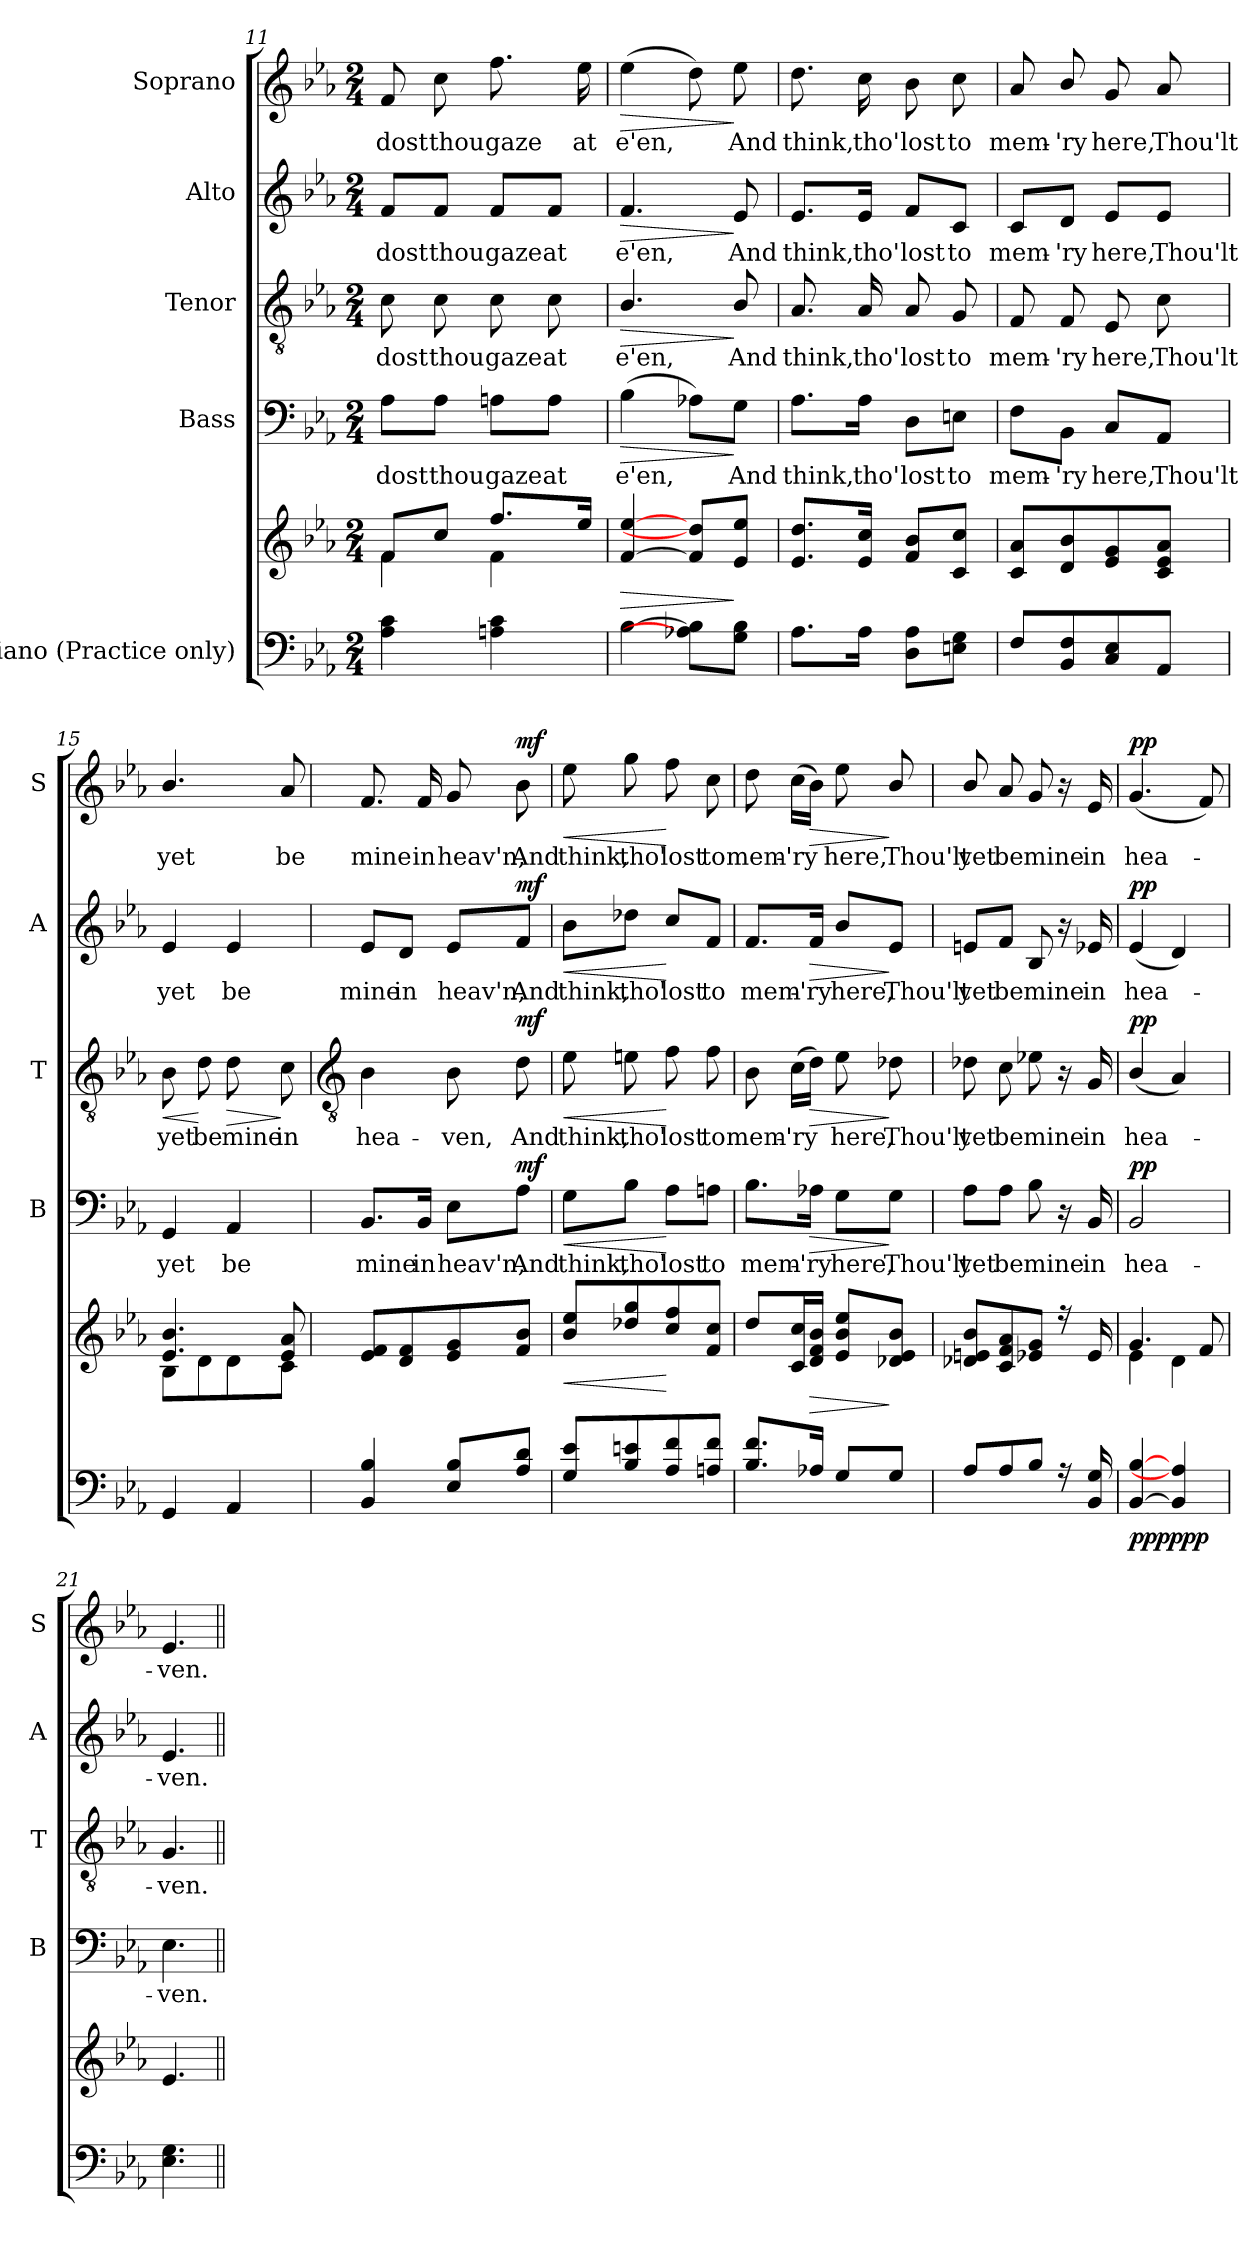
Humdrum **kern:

**kern	**kern	**dynam	**kern	**text	**dynam	**kern	**text	**dynam	**kern	**text	**dynam	**kern	**text	**dynam
*part5	*part5	*part5	*part4	*part4	*part4	*part3	*part3	*part3	*part2	*part2	*part2	*part1	*part1	*part1
*staff6	*staff5	*staff5/6	*staff4	*staff4	*staff4	*staff3	*staff3	*staff3	*staff2	*staff2	*staff2	*staff1	*staff1	*staff1
*I"Piano (Practice only)	*	*	*I"Bass	*	*	*I"Tenor	*	*	*I"Alto	*	*	*I"Soprano	*	*
*	*	*	*I'B	*	*	*I'T	*	*	*I'A	*	*	*I'S	*	*
*clefF4	*clefG2	*	*clefF4	*	*	*clefGv2	*	*	*clefG2	*	*	*clefG2	*	*
*k[b-e-a-]	*k[b-e-a-]	*	*k[b-e-a-]	*	*	*k[b-e-a-]	*	*	*k[b-e-a-]	*	*	*k[b-e-a-]	*	*
*E-:	*E-:	*	*E-:	*	*	*E-:	*	*	*E-:	*	*	*E-:	*	*
*M2/4	*M2/4	*	*M2/4	*	*	*M2/4	*	*	*M2/4	*	*	*M2/4	*	*
=11	=11	=11	=11	=11	=11	=11	=11	=11	=11	=11	=11	=11	=11	=11
*	*^	*	*	*	*	*	*	*	*	*	*	*	*	*
!	!	!	!	!	!LO:LY:b	!	!	!LO:LY:b	!	!	!LO:LY:b	!	!	!LO:LY:b	!
4A- 4c	8f/L	4f\	.	8A-\L	dost	.	8c	dost	.	8f/L	dost	.	8f	dost	.
!	!	!	!	!	!LO:LY:b	!	!	!LO:LY:b	!	!	!LO:LY:b	!	!	!LO:LY:b	!
.	8cc/J	.	.	8A-\J	thou	.	8c	thou	.	8f/J	thou	.	8cc	thou	.
!	!	!	!	!	!LO:LY:b	!	!	!LO:LY:b	!	!	!LO:LY:b	!	!	!LO:LY:b	!
4An 4c	8.ff/L	4f\	.	8An\L	gaze	.	8c	gaze	.	8f/L	gaze	.	8.ff	gaze	.
!	!	!	!	!	!LO:LY:b	!	!	!LO:LY:b	!	!	!LO:LY:b	!	!	!	!
.	.	.	.	8A\J	at	.	8c	at	.	8f/J	at	.	.	.	.
!	!	!	!	!	!	!	!	!	!	!	!	!	!	!LO:LY:b	!
.	16ee-/J	.	.	.	.	.	.	.	.	.	.	.	16ee-	at	.
=12	=12	=12	=12	=12	=12	=12	=12	=12	=12	=12	=12	=12	=12	=12	=12
!	!	!LO:N:vis=1	!LO:HP:b	!	!LO:LY:b	!LO:HP:b	!	!LO:LY:b	!LO:HP:b	!	!LO:LY:b	!LO:HP:b	!	!LO:LY:b	!LO:HP:b
[4B-	[4f/ [4ee-/	2ryy	>	(>4B-	e'en,	>	4.B-/	e'en,	>	4.f	e'en,	>	(>4ee-	e'en,	>
8A-X] 8B-]L	8f/] 8dd/]L	.	.	8A-X\L)	.	.	.	.	.	.	.	.	8dd)	.	.
!	!	!	!	!	!LO:LY:b	!	!	!LO:LY:b	!	!	!LO:LY:b	!	!	!LO:LY:b	!
8G 8B-J	8e-/ 8ee-/J	.	]	8G\J	And	]	8B-/	And	]	8e-	And	]	8ee-	And	]
=13	=13	=13	=13	=13	=13	=13	=13	=13	=13	=13	=13	=13	=13	=13	=13
!	!	!LO:N:vis=1	!	!	!LO:LY:b	!	!	!LO:LY:b	!	!	!LO:LY:b	!	!	!LO:LY:b	!
8.A-L	8.e-/ 8.dd/L	2ryy	.	8.A-\L	think,	.	8.A-	think,	.	8.e-/L	think,	.	8.dd	think,	.
!	!	!	!	!	!LO:LY:b	!	!	!LO:LY:b	!	!	!LO:LY:b	!	!	!LO:LY:b	!
16A-J	16e-/ 16cc/J	.	.	16A-\Jk	tho'	.	16A-	tho'	.	16e-/Jk	tho'	.	16cc	tho'	.
!	!	!	!	!	!LO:LY:b	!	!	!LO:LY:b	!	!	!LO:LY:b	!	!	!LO:LY:b	!
8D 8A-L	8f/ 8b-/L	.	.	8D\L	lost	.	8A-	lost	.	8f/L	lost	.	8b-	lost	.
!	!	!	!	!	!LO:LY:b	!	!	!LO:LY:b	!	!	!LO:LY:b	!	!	!LO:LY:b	!
8En 8GJ	8c/ 8cc/J	.	.	8En\J	to	.	8G	to	.	8c/J	to	.	8cc	to	.
=14	=14	=14	=14	=14	=14	=14	=14	=14	=14	=14	=14	=14	=14	=14	=14
!	!	!LO:N:vis=1	!	!	!LO:LY:b	!	!	!LO:LY:b	!	!	!LO:LY:b	!	!	!LO:LY:b	!
8FL	8c/ 8a-/L	2ryy	.	8F\L	mem-	.	8F	mem-	.	8c/L	mem-	.	8a-	mem-	.
!	!	!	!	!	!LO:LY:b	!	!	!LO:LY:b	!	!	!LO:LY:b	!	!	!LO:LY:b	!
8BB- 8F	8d/ 8b-/	.	.	8BB-\J	-'ry	.	8F	-'ry	.	8d/J	-'ry	.	8b-/	-'ry	.
!	!	!	!	!	!LO:LY:b	!	!	!LO:LY:b	!	!	!LO:LY:b	!	!	!LO:LY:b	!
8C 8E-	8e-/ 8g/	.	.	8C/L	here,	.	8E-	here,	.	8e-/L	here,	.	8g	here,	.
!	!	!	!	!	!LO:LY:b	!	!	!LO:LY:b	!	!	!LO:LY:b	!	!	!LO:LY:b	!
8AA-J	8c/ 8e-/ 8a-/J	.	.	8AA-/J	Thou'lt	.	8c	Thou'lt	.	8e-/J	Thou'lt	.	8a-	Thou'lt	.
=15	=15	=15	=15	=15	=15	=15	=15	=15	=15	=15	=15	=15	=15	=15	=15
!	!	!	!	!	!LO:LY:b	!	!	!LO:LY:b	!LO:HP:b	!	!LO:LY:b	!	!	!LO:LY:b	!
4GG	4.e-/ 4.b-/	8B-\L	.	4GG	yet	.	8B-	yet	<	4e-	yet	.	4.b-/	yet	.
!	!	!	!	!	!	!	!	!LO:LY:b	!	!	!	!	!	!	!
.	.	8d\	.	.	.	.	8d	be	[	.	.	.	.	.	.
!	!	!	!	!	!LO:LY:b	!	!	!LO:LY:b	!LO:HP:b	!	!LO:LY:b	!	!	!	!
4AA-	.	8d\	.	4AA-	be	.	8d	mine	>	4e-	be	.	.	.	.
!	!	!	!	!	!	!	!	!LO:LY:b	!	!	!	!	!	!LO:LY:b	!
.	8e-/ 8a-/	8c\J	.	.	.	.	8c	in	]	.	.	.	8a-	be	.
!!LO:LB:g=z
=16	=16	=16	=16	=16	=16	=16	=16	=16	=16	=16	=16	=16	=16	=16	=16
*	*	*	*	*	*	*	*clefGv2	*	*	*	*	*	*	*	*
*^	*	*	*	*	*	*	*	*	*	*	*	*	*	*	*
!	!LO:N:vis=1	!	!LO:N:vis=1	!	!	!LO:LY:b	!	!	!LO:LY:b	!	!	!LO:LY:b	!	!	!LO:LY:b	!
4BB- 4B-	2ryy	8e-/ 8f/L	2ryy	.	8.BB-/L	mine	.	4B-	hea-	.	8e-/L	mine	.	8.f	mine	.
!	!	!	!	!	!	!	!	!	!	!	!	!LO:LY:b	!	!	!	!
.	.	8d/ 8f/	.	.	.	.	.	.	.	.	8d/J	in	.	.	.	.
!	!	!	!	!	!	!LO:LY:b	!	!	!	!	!	!	!	!	!LO:LY:b	!
.	.	.	.	.	16BB-/Jk	in	.	.	.	.	.	.	.	16f	in	.
!	!	!	!	!	!	!LO:LY:b	!	!	!LO:LY:b	!	!	!LO:LY:b	!	!	!LO:LY:b	!
8E- 8B-L	.	8e-/ 8g/	.	.	8E-\L	heav'n,	.	8B-	-ven,	.	8e-/L	heav'n,	.	8g	heav'n,	.
!	!	!	!	!LO:DY:b=2	!	!LO:LY:b	!	!	!LO:LY:b	!	!	!LO:LY:b	!	!	!LO:LY:b	!
!	!	!	!	!LO:DY:n=1:b	!	!	!LO:DY:b	!	!	!LO:DY:b	!	!	!LO:DY:b	!	!	!LO:DY:b
8A- 8dJ	.	8f/ 8b-/J	.	mf mf	8A-\J	And	mf	8d	And	mf	8f/J	And	mf	8b-	And	mf
=17	=17	=17	=17	=17	=17	=17	=17	=17	=17	=17	=17	=17	=17	=17	=17	=17
!	!LO:N:vis=1	!	!LO:N:vis=1	!LO:HP:b	!	!LO:LY:b	!LO:HP:b	!	!LO:LY:b	!LO:HP:b	!	!LO:LY:b	!LO:HP:b	!	!LO:LY:b	!LO:HP:b
8G 8e-L	2ryy	8b-/ 8ee-/L	2ryy	<	8G\L	think,	<	8e-	think,	<	8b-\L	think,	<	8ee-	think,	<
!	!	!	!	!	!	!LO:LY:b	!	!	!LO:LY:b	!	!	!LO:LY:b	!	!	!LO:LY:b	!
8B- 8en	.	8dd-X/ 8gg/	.	.	8B-\J	tho'	.	8en	tho'	.	8dd-X\J	tho'	.	8gg	tho'	.
!	!	!	!	!	!	!LO:LY:b	!	!	!LO:LY:b	!	!	!LO:LY:b	!	!	!LO:LY:b	!
8A- 8f	.	8cc/ 8ff/	.	[	8A-\L	lost	[	8f	lost	[	8cc/L	lost	[	8ff	lost	[
!	!	!	!	!	!	!LO:LY:b	!	!	!LO:LY:b	!	!	!LO:LY:b	!	!	!LO:LY:b	!
8An 8fJ	.	8f/ 8cc/J	.	.	8An\J	to	.	8f	to	.	8f/J	to	.	8cc	to	.
=18	=18	=18	=18	=18	=18	=18	=18	=18	=18	=18	=18	=18	=18	=18	=18	=18
!	!LO:N:vis=1	!	!LO:N:vis=1	!	!	!LO:LY:b	!	!	!LO:LY:b	!	!	!LO:LY:b	!	!	!LO:LY:b	!
8.B- 8.fL	2ryy	8dd/L	2ryy	.	8.B-\L	mem-	.	8B-	mem-	.	8.f/L	mem-	.	8dd	mem-	.
!	!	!	!	!	!	!	!	!	!LO:LY:b	!	!	!	!	!	!LO:LY:b	!
.	.	16c/ 16cc/L	.	.	.	.	.	(>16cLL	-'ry	.	.	.	.	(>16ccLL	-'ry	.
!	!	!	!	!LO:HP:b	!	!LO:LY:b	!LO:HP:b	!	!	!LO:HP:b	!	!LO:LY:b	!LO:HP:b	!	!	!LO:HP:b
16A-XJ	.	16d/ 16f/ 16b-/JJ	.	>	16A-X\Jk	-'ry	>	16dJJ)	.	>	16f/Jk	-'ry	>	16b-JJ)	.	>
!	!	!	!	!	!	!LO:LY:b	!	!	!LO:LY:b	!	!	!LO:LY:b	!	!	!LO:LY:b	!
8GL	.	8e-/ 8b-/ 8ee-/L	.	.	8G\L	here,	.	8e-	here,	.	8b-/L	here,	.	8ee-	here,	.
!	!	!	!	!	!	!LO:LY:b	!	!	!LO:LY:b	!	!	!LO:LY:b	!	!	!LO:LY:b	!
8GJ	.	8d-X/ 8e-/ 8b-/J	.	]	8G\J	Thou'lt	]	8d-X	Thou'lt	]	8e-/J	Thou'lt	]	8b-/	Thou'lt	]
=19	=19	=19	=19	=19	=19	=19	=19	=19	=19	=19	=19	=19	=19	=19	=19	=19
!	!LO:N:vis=1	!	!LO:N:vis=1	!	!	!LO:LY:b	!	!	!LO:LY:b	!	!	!LO:LY:b	!	!	!LO:LY:b	!
8A-L	2ryy	8d-X/ 8en/ 8b-/L	2ryy	.	8A-\L	yet	.	8d-X	yet	.	8en/L	yet	.	8b-/	yet	.
!	!	!	!	!	!	!LO:LY:b	!	!	!LO:LY:b	!	!	!LO:LY:b	!	!	!LO:LY:b	!
8A-	.	8c/ 8f/ 8a-/	.	.	8A-\J	be	.	8c	be	.	8f/J	be	.	8a-	be	.
!	!	!	!	!	!	!LO:LY:b	!	!	!LO:LY:b	!	!	!LO:LY:b	!	!	!LO:LY:b	!
8B-J	.	8e-X/ 8g/J	.	.	8B-	mine	.	8e-X	mine	.	8B-	mine	.	8g	mine	.
16r	.	16r	.	.	16r	.	.	16r	.	.	16r	.	.	16r	.	.
!	!	!	!	!	!	!LO:LY:b	!	!	!LO:LY:b	!	!	!LO:LY:b	!	!	!LO:LY:b	!
16BB- 16G	.	16e-/	.	.	16BB-	in	.	16G	in	.	16e-X	in	.	16e-	in	.
=20	=20	=20	=20	=20	=20	=20	=20	=20	=20	=20	=20	=20	=20	=20	=20	=20
!	!LO:N:vis=1	!	!	!LO:DY:b=2	!	!LO:LY:b	!	!	!LO:LY:b	!	!	!LO:LY:b	!	!	!LO:LY:b	!
!	!	!	!	!LO:DY:n=1:b	!	!	!	!	!	!	!	!	!	!	!	!
!	!	!	!	!LO:DY:n=2:b	!	!	!LO:DY:b	!	!	!LO:DY:b	!	!	!LO:DY:b	!	!	!LO:DY:b
[4BB- [4B-	2ryy	4.g/	4e-\	pp pp pp	2BB-	hea-	pp	(<4B-/	hea-	pp	(<4e-	hea-	pp	(<4.g	hea-	pp
4BB-] 4A-]	.	.	4d\	.	.	.	.	4A-)	.	.	4d)	.	.	.	.	.
.	.	8f/	.	.	.	.	.	.	.	.	.	.	.	8f)	.	.
=21	=21	=21	=21	=21	=21	=21	=21	=21	=21	=21	=21	=21	=21	=21	=21	=21
!	!	!	!	!	!	!LO:LY:b	!	!	!LO:LY:b	!	!	!LO:LY:b	!	!	!LO:LY:b	!
4.E- 4.G	4.ryy	4.e-/	4.ryy	.	4.E-	-ven.	.	4.G	ven.	.	4.e-	ven.	.	4.e-	ven.	.
*v	*v	*	*	*	*	*	*	*	*	*	*	*	*	*	*	*
*	*v	*v	*	*	*	*	*	*	*	*	*	*	*	*	*
=||	=||	=||	=||	=||	=||	=||	=||	=||	=||	=||	=||	=||	=||	=||
*-	*-	*-	*-	*-	*-	*-	*-	*-	*-	*-	*-	*-	*-	*-
